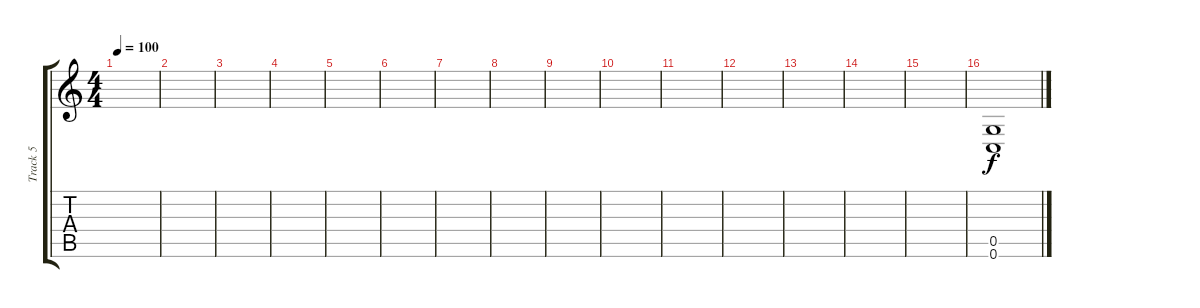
\track ("Track 5" "Track 5") {instrument distortionguitar}
\staff {score tabs}
\tuning (D4 A3 F3 C3 G2 C2) {hide}
\ts (4 4)
\tempo 100
\clef g2
\ks c
|
|
|
|
|
|
|
|
|
|
|
|
|
|
|
(0.5 0.6).1
